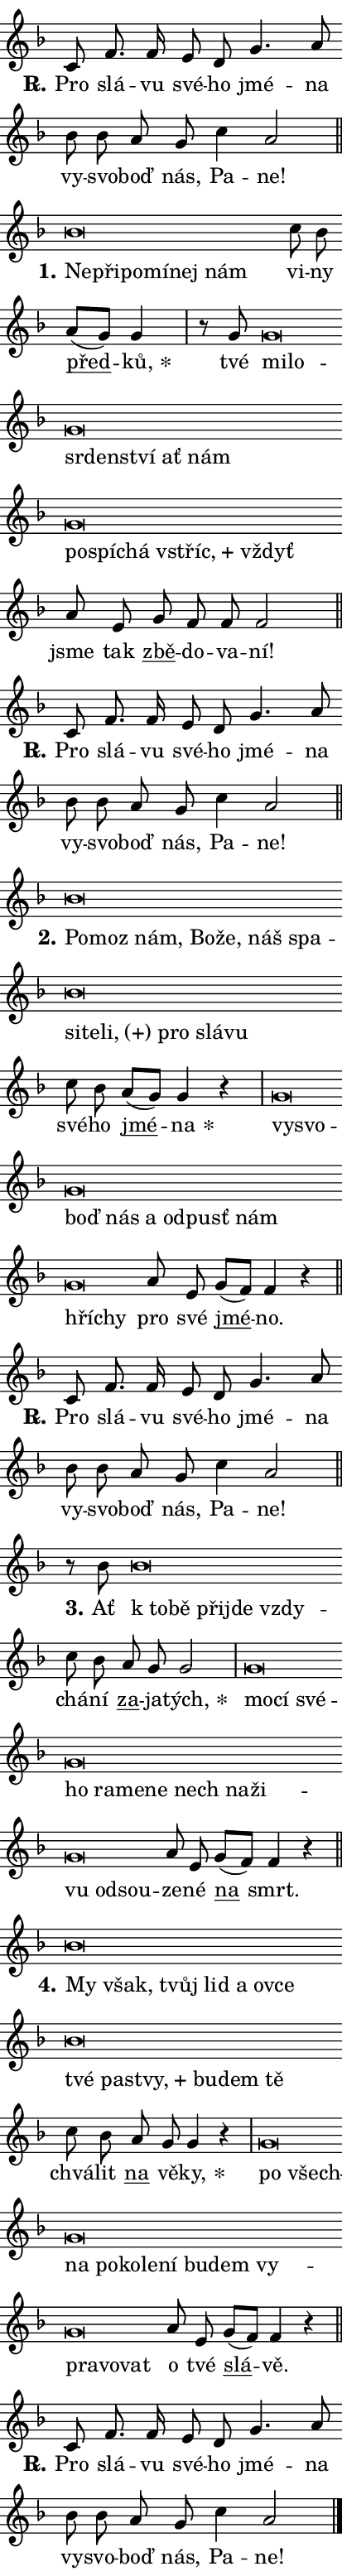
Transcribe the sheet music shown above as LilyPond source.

\version "2.22.1"
\header { tagline = "" }
\paper {
  indent = 0\cm
  top-margin = 0\cm
  right-margin = 0\cm
  bottom-margin = 0\cm
  left-margin = 0\cm
  paper-width = 7\cm
  page-breaking = #ly:one-page-breaking
  system-system-spacing.basic-distance = #11
  score-system-spacing.basic-distance = #11.3
  ragged-last = ##f
}


%% Author: Thomas Morley
%% https://lists.gnu.org/archive/html/lilypond-user/2020-05/msg00002.html
#(define (line-position grob)
"Returns position of @var[grob} in current system:
   @code{'start}, if at first time-step
   @code{'end}, if at last time-step
   @code{'middle} otherwise
"
  (let* ((col (ly:item-get-column grob))
         (ln (ly:grob-object col 'left-neighbor))
         (rn (ly:grob-object col 'right-neighbor))
         (col-to-check-left (if (ly:grob? ln) ln col))
         (col-to-check-right (if (ly:grob? rn) rn col))
         (break-dir-left
           (and
             (ly:grob-property col-to-check-left 'non-musical #f)
             (ly:item-break-dir col-to-check-left)))
         (break-dir-right
           (and
             (ly:grob-property col-to-check-right 'non-musical #f)
             (ly:item-break-dir col-to-check-right))))
        (cond ((eqv? 1 break-dir-left) 'start)
              ((eqv? -1 break-dir-right) 'end)
              (else 'middle))))

#(define (tranparent-at-line-position vctor)
  (lambda (grob)
  "Relying on @code{line-position} select the relevant enry from @var{vctor}.
Used to determine transparency,"
    (case (line-position grob)
      ((end) (not (vector-ref vctor 0)))
      ((middle) (not (vector-ref vctor 1)))
      ((start) (not (vector-ref vctor 2))))))

noteHeadBreakVisibility =
#(define-music-function (break-visibility)(vector?)
"Makes @code{NoteHead}s transparent relying on @var{break-visibility}"
#{
  \override NoteHead.transparent =
    #(tranparent-at-line-position break-visibility)
#})

#(define delete-ledgers-for-transparent-note-heads
  (lambda (grob)
    "Reads whether a @code{NoteHead} is transparent.
If so this @code{NoteHead} is removed from @code{'note-heads} from
@var{grob}, which is supposed to be @code{LedgerLineSpanner}.
As a result ledgers are not printed for this @code{NoteHead}"
    (let* ((nhds-array (ly:grob-object grob 'note-heads))
           (nhds-list
             (if (ly:grob-array? nhds-array)
                 (ly:grob-array->list nhds-array)
                 '()))
           ;; Relies on the transparent-property being done before
           ;; Staff.LedgerLineSpanner.after-line-breaking is executed.
           ;; This is fragile ...
           (to-keep
             (remove
               (lambda (nhd)
                 (ly:grob-property nhd 'transparent #f))
               nhds-list)))
      ;; TODO find a better method to iterate over grob-arrays, similiar
      ;; to filter/remove etc for lists
      ;; For now rebuilt from scratch
      (set! (ly:grob-object grob 'note-heads)  '())
      (for-each
        (lambda (nhd)
          (ly:pointer-group-interface::add-grob grob 'note-heads nhd))
        to-keep))))

hideNotes = {
  \noteHeadBreakVisibility #begin-of-line-visible
}
unHideNotes = {
  \noteHeadBreakVisibility #all-visible
}

% work-around for resetting accidentals
% https://lilypond.org/doc/v2.23/Documentation/notation/displaying-rhythms#unmetered-music
cadenzaMeasure = {
  \cadenzaOff
  \partial 1024 s1024
  \cadenzaOn
}

#(define-markup-command (accent layout props text) (markup?)
  "Underline accented syllable"
  (interpret-markup layout props
    #{\markup \override #'(offset . 4.3) \underline { #text }#}))

responsum = \markup \concat {
  "R" \hspace #-1.05 \path #0.1 #'((moveto 0 0.07) (lineto 0.9 0.8)) \hspace #0.05 "."
}

\layout {
    \context {
        \Staff
        \remove "Time_signature_engraver"
        \override LedgerLineSpanner.after-line-breaking = #delete-ledgers-for-transparent-note-heads
    }
    \context {
        \Voice {
            \override NoteHead.output-attributes = #'((class . "notehead"))
            \override Hairpin.height = #0.55
        }
    }
    \context {
        \Lyrics {
            \override StanzaNumber.output-attributes = #'((class . "stanzanumber"))
            \override LyricSpace.minimum-distance = #0.9
            \override LyricText.font-name = #"TeX Gyre Schola"
            \override LyricText.font-size = 1
            \override StanzaNumber.font-name = #"TeX Gyre Schola Bold"
            \override StanzaNumber.font-size = 1
        }
    }
}

% magnetic-lyrics.ily
%
%   written by
%     Jean Abou Samra <jean@abou-samra.fr>
%     Werner Lemberg <wl@gnu.org>
%
%   adapted by
%     Jiri Hon <jiri.hon@gmail.com>
%
% Version 2022-Apr-15

% https://www.mail-archive.com/lilypond-user@gnu.org/msg149350.html

#(define (Left_hyphen_pointer_engraver context)
   "Collect syllable-hyphen-syllable occurrences in lyrics and store
them in properties.  This engraver only looks to the left.  For
example, if the lyrics input is @code{foo -- bar}, it does the
following.

@itemize @bullet
@item
Set the @code{text} property of the @code{LyricHyphen} grob between
@q{foo} and @q{bar} to @code{foo}.

@item
Set the @code{left-hyphen} property of the @code{LyricText} grob with
text @q{foo} to the @code{LyricHyphen} grob between @q{foo} and
@q{bar}.
@end itemize

Use this auxiliary engraver in combination with the
@code{lyric-@/text::@/apply-@/magnetic-@/offset!} hook."
   (let ((hyphen #f)
         (text #f))
     (make-engraver
      (acknowledgers
       ((lyric-syllable-interface engraver grob source-engraver)
        (set! text grob)))
      (end-acknowledgers
       ((lyric-hyphen-interface engraver grob source-engraver)
        ;(when (not (grob::has-interface grob 'lyric-space-interface))
          (set! hyphen grob)));)
      ((stop-translation-timestep engraver)
       (when (and text hyphen)
         (ly:grob-set-object! text 'left-hyphen hyphen))
       (set! text #f)
       (set! hyphen #f)))))

#(define (lyric-text::apply-magnetic-offset! grob)
   "If the space between two syllables is less than the value in
property @code{LyricText@/.details@/.squash-threshold}, move the right
syllable to the left so that it gets concatenated with the left
syllable.

Use this function as a hook for
@code{LyricText@/.after-@/line-@/breaking} if the
@code{Left_@/hyphen_@/pointer_@/engraver} is active."
   (let ((hyphen (ly:grob-object grob 'left-hyphen #f)))
     (when hyphen
       (let ((left-text (ly:spanner-bound hyphen LEFT)))
         (when (grob::has-interface left-text 'lyric-syllable-interface)
           (let* ((common (ly:grob-common-refpoint grob left-text X))
                  (this-x-ext (ly:grob-extent grob common X))
                  (left-x-ext
                   (begin
                     ;; Trigger magnetism for left-text.
                     (ly:grob-property left-text 'after-line-breaking)
                     (ly:grob-extent left-text common X)))
                  ;; `delta` is the gap width between two syllables.
                  (delta (- (interval-start this-x-ext)
                            (interval-end left-x-ext)))
                  (details (ly:grob-property grob 'details))
                  (threshold (assoc-get 'squash-threshold details 0.2)))
             (when (< delta threshold)
               (let* (;; We have to manipulate the input text so that
                      ;; ligatures crossing syllable boundaries are not
                      ;; disabled.  For languages based on the Latin
                      ;; script this is essentially a beautification.
                      ;; However, for non-Western scripts it can be a
                      ;; necessity.
                      (lt (ly:grob-property left-text 'text))
                      (rt (ly:grob-property grob 'text))
                      (is-space (grob::has-interface hyphen 'lyric-space-interface))
                      (space (if is-space " " ""))
                      (space-markup (grob-interpret-markup grob " "))
                      (space-size (interval-length (ly:stencil-extent space-markup X)))
                      (extra-delta (if is-space space-size 0))
                      ;; Append new syllable.
                      (ltrt-space (if (and (string? lt) (string? rt))
                                (string-append lt space rt)
                                (make-concat-markup (list lt space rt))))
                      ;; Right-align `ltrt` to the right side.
                      (ltrt-space-markup (grob-interpret-markup
                               grob
                               (make-translate-markup
                                (cons (interval-length this-x-ext) 0)
                                (make-right-align-markup ltrt-space)))))
                 (begin
                   ;; Don't print `left-text`.
                   (ly:grob-set-property! left-text 'stencil #f)
                   ;; Set text and stencil (which holds all collected
                   ;; syllables so far) and shift it to the left.
                   (ly:grob-set-property! grob 'text ltrt-space)
                   (ly:grob-set-property! grob 'stencil ltrt-space-markup)
                   (ly:grob-translate-axis! grob (- (- delta extra-delta)) X))))))))))


#(define (lyric-hyphen::displace-bounds-first grob)
   ;; Make very sure this callback isn't triggered too early.
   (let ((left (ly:spanner-bound grob LEFT))
         (right (ly:spanner-bound grob RIGHT)))
     (ly:grob-property left 'after-line-breaking)
     (ly:grob-property right 'after-line-breaking)
     (ly:lyric-hyphen::print grob)))

squashThreshold = #0.4

\layout {
  \context {
    \Lyrics
    \consists #Left_hyphen_pointer_engraver
    \override LyricText.after-line-breaking =
      #lyric-text::apply-magnetic-offset!
    \override LyricHyphen.stencil = #lyric-hyphen::displace-bounds-first
    \override LyricText.details.squash-threshold = \squashThreshold
    \override LyricHyphen.minimum-distance = 0
    \override LyricHyphen.minimum-length = \squashThreshold
  }
}

squash = \override LyricText.details.squash-threshold = 9999
unSquash = \override LyricText.details.squash-threshold = \squashThreshold

left = \override LyricText.self-alignment-X = #LEFT
unLeft = \revert LyricText.self-alignment-X

starOffset = #(lambda (grob) 
                (let ((x_offset (ly:self-alignment-interface::aligned-on-x-parent grob)))
                  (if (= x_offset 0) 0 (+ x_offset 1.2))))

star = #(define-music-function (syllable)(string?)
"Append star separator at the end of a syllable"
#{
  \once \override LyricText.X-offset = #starOffset
  \lyricmode { \markup {
    #syllable
    \override #'((font-name . "TeX Gyre Schola Bold")) \hspace #0.2 \lower #0.65 \larger "*"
  } }
#})

starAccent = #(define-music-function (syllable)(string?)
"Append star separator at the end of a syllable and make accent"
#{
  \once \override LyricText.X-offset = #starOffset
  \lyricmode { \markup {
    \accent #syllable
    \override #'((font-name . "TeX Gyre Schola Bold")) \hspace #0.2 \lower #0.65 \larger "*"
  } }
#})

breath = #(define-music-function (syllable)(string?)
"Append breathing indicator at the end of a syllable"
#{
  \lyricmode { \markup { #syllable "+" } }
#})

optionalBreath = #(define-music-function (syllable)(string?)
"Append optional breathing indicator at the end of a syllable"
#{
  \lyricmode { \markup { #syllable "(+)" } }
#})


\score {
    <<
        \new Voice = "melody" { \cadenzaOn \key f \major \relative { c'8 f8. f16 e8 d g4. a8 \bar "" bes bes \bar "" a g c4 a2 \cadenzaMeasure \bar "||" \break } }
        \new Lyrics \lyricsto "melody" { \lyricmode { \set stanza = \responsum
Pro slá -- vu své -- ho jmé -- na vy -- svo -- boď nás, Pa -- ne! } }
    >>
    \layout {}
}

\score {
    <<
        \new Voice = "melody" { \cadenzaOn \key f \major \relative { bes'\breve*1/16 \hideNotes \breve*1/16 \bar "" \breve*1/16 \bar "" \breve*1/16 \bar "" \breve*1/16 \breve*1/16 \bar "" \unHideNotes c8 bes \bar "" a[( g)] g4 \cadenzaMeasure \bar "|" r8 g8 g\breve*1/16 \hideNotes \breve*1/16 \bar "" \breve*1/16 \bar "" \breve*1/16 \bar "" \breve*1/16 \bar "" \breve*1/16 \bar "" \breve*1/16 \bar "" \breve*1/16 \bar "" \breve*1/16 \bar "" \breve*1/16 \bar "" \breve*1/16 \breve*1/16 \bar "" \unHideNotes a8 e \bar "" g f f f2 \cadenzaMeasure \bar "||" \break } }
        \new Lyrics \lyricsto "melody" { \lyricmode { \set stanza = "1."
\left Ne -- \squash při -- po -- mí -- nej nám \unLeft \unSquash vi -- ny \markup \accent před -- \star ků, tvé \left mi -- \squash lo -- sr -- den -- ství ať nám po -- spí -- chá \breath "vstříc," vždyť \unLeft \unSquash jsme tak \markup \accent zbě -- do -- va -- ní! } }
    >>
    \layout {}
}

\score {
    <<
        \new Voice = "melody" { \cadenzaOn \key f \major \relative { c'8 f8. f16 e8 d g4. a8 \bar "" bes bes \bar "" a g c4 a2 \cadenzaMeasure \bar "||" \break } }
        \new Lyrics \lyricsto "melody" { \lyricmode { \set stanza = \responsum
Pro slá -- vu své -- ho jmé -- na vy -- svo -- boď nás, Pa -- ne! } }
    >>
    \layout {}
}

\score {
    <<
        \new Voice = "melody" { \cadenzaOn \key f \major \relative { bes'\breve*1/16 \hideNotes \breve*1/16 \bar "" \breve*1/16 \bar "" \breve*1/16 \bar "" \breve*1/16 \bar "" \breve*1/16 \bar "" \breve*1/16 \bar "" \breve*1/16 \bar "" \breve*1/16 \bar "" \breve*1/16 \bar "" \breve*1/16 \bar "" \breve*1/16 \breve*1/16 \bar "" \unHideNotes c8 bes \bar "" a[( g)] g4 r \cadenzaMeasure \bar "|" g\breve*1/16 \hideNotes \breve*1/16 \bar "" \breve*1/16 \bar "" \breve*1/16 \bar "" \breve*1/16 \bar "" \breve*1/16 \bar "" \breve*1/16 \bar "" \breve*1/16 \bar "" \breve*1/16 \breve*1/16 \bar "" \unHideNotes a8 e \bar "" g[( f)] f4 r \cadenzaMeasure \bar "||" \break } }
        \new Lyrics \lyricsto "melody" { \lyricmode { \set stanza = "2."
\left Po -- \squash moz nám, Bo -- že, náš spa -- si -- te -- \optionalBreath li, pro slá -- vu \unLeft \unSquash své -- ho \markup \accent jmé -- \star na \left vy -- \squash svo -- boď nás a od -- pusť nám hří -- chy \unLeft \unSquash pro své \markup \accent jmé -- no. } }
    >>
    \layout {}
}

\score {
    <<
        \new Voice = "melody" { \cadenzaOn \key f \major \relative { c'8 f8. f16 e8 d g4. a8 \bar "" bes bes \bar "" a g c4 a2 \cadenzaMeasure \bar "||" \break } }
        \new Lyrics \lyricsto "melody" { \lyricmode { \set stanza = \responsum
Pro slá -- vu své -- ho jmé -- na vy -- svo -- boď nás, Pa -- ne! } }
    >>
    \layout {}
}

\score {
    <<
        \new Voice = "melody" { \cadenzaOn \key f \major \relative { r8 bes'8 bes\breve*1/16 \hideNotes \breve*1/16 \bar "" \breve*1/16 \bar "" \breve*1/16 \breve*1/16 \bar "" \unHideNotes c8 bes \bar "" a g g2 \cadenzaMeasure \bar "|" g\breve*1/16 \hideNotes \breve*1/16 \bar "" \breve*1/16 \bar "" \breve*1/16 \bar "" \breve*1/16 \bar "" \breve*1/16 \bar "" \breve*1/16 \bar "" \breve*1/16 \bar "" \breve*1/16 \bar "" \breve*1/16 \bar "" \breve*1/16 \bar "" \breve*1/16 \breve*1/16 \bar "" \unHideNotes a8 e \bar "" g[( f)] f4 r \cadenzaMeasure \bar "||" \break } }
        \new Lyrics \lyricsto "melody" { \lyricmode { \set stanza = "3."
Ať \left "k to" -- \squash bě při -- jde vzdy -- \unLeft \unSquash chá -- ní \markup \accent za -- ja -- \star tých, \left mo -- \squash cí své -- ho ra -- me -- ne nech na -- ži -- vu od -- sou -- \unLeft \unSquash ze -- né \markup \accent na smrt. } }
    >>
    \layout {}
}

\score {
    <<
        \new Voice = "melody" { \cadenzaOn \key f \major \relative { bes'\breve*1/16 \hideNotes \breve*1/16 \bar "" \breve*1/16 \bar "" \breve*1/16 \bar "" \breve*1/16 \bar "" \breve*1/16 \bar "" \breve*1/16 \bar "" \breve*1/16 \bar "" \breve*1/16 \bar "" \breve*1/16 \bar "" \breve*1/16 \bar "" \breve*1/16 \breve*1/16 \bar "" \unHideNotes c8 bes \bar "" a g g4 r \cadenzaMeasure \bar "|" g\breve*1/16 \hideNotes \breve*1/16 \bar "" \breve*1/16 \bar "" \breve*1/16 \bar "" \breve*1/16 \bar "" \breve*1/16 \bar "" \breve*1/16 \bar "" \breve*1/16 \bar "" \breve*1/16 \bar "" \breve*1/16 \bar "" \breve*1/16 \bar "" \breve*1/16 \breve*1/16 \bar "" \unHideNotes a8 e \bar "" g[( f)] f4 r \cadenzaMeasure \bar "||" \break } }
        \new Lyrics \lyricsto "melody" { \lyricmode { \set stanza = "4."
\left My \squash však, tvůj lid a ov -- ce tvé pa -- \breath "stvy," bu -- dem tě \unLeft \unSquash chvá -- lit \markup \accent na vě -- \star ky, \left po \squash všech -- na po -- ko -- le -- ní bu -- dem vy -- pra -- vo -- vat \unLeft \unSquash o tvé \markup \accent slá -- vě. } }
    >>
    \layout {}
}

\score {
    <<
        \new Voice = "melody" { \cadenzaOn \key f \major \relative { c'8 f8. f16 e8 d g4. a8 \bar "" bes bes \bar "" a g c4 a2 \cadenzaMeasure \bar "||" \break } \bar "|." }
        \new Lyrics \lyricsto "melody" { \lyricmode { \set stanza = \responsum
Pro slá -- vu své -- ho jmé -- na vy -- svo -- boď nás, Pa -- ne! } }
    >>
    \layout {}
}
